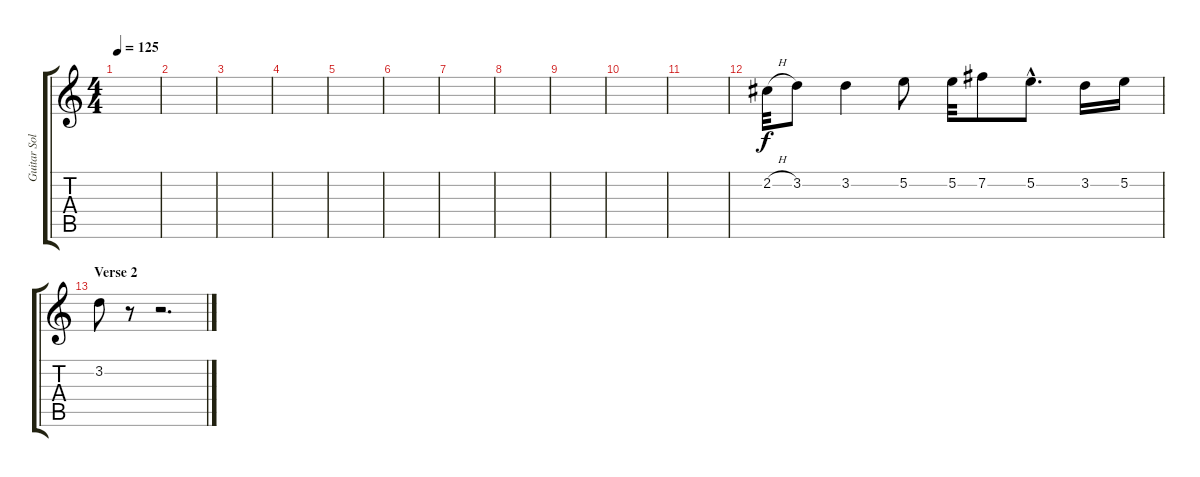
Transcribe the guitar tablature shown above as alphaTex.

\track ("Guitar Solo" "Guitar Sol") {instrument acousticguitarsteel}
\staff {score tabs}
\tuning (E4 B3 G3 D3 A2 E2) {hide}
\ts (4 4)
\tempo 125
\clef g2
\ks c
|
|
|
|
|
|
|
|
|
|
|
2.2{h}.32{balance 5} 3.2.8 3.2.4 5.2.8 5.2.32 7.2.8 5.2{hac}.8{d} 3.2.16 5.2.16 |
\section ("" "Verse 2")
3.2.8{balance 8} r.8 r.2{d}
